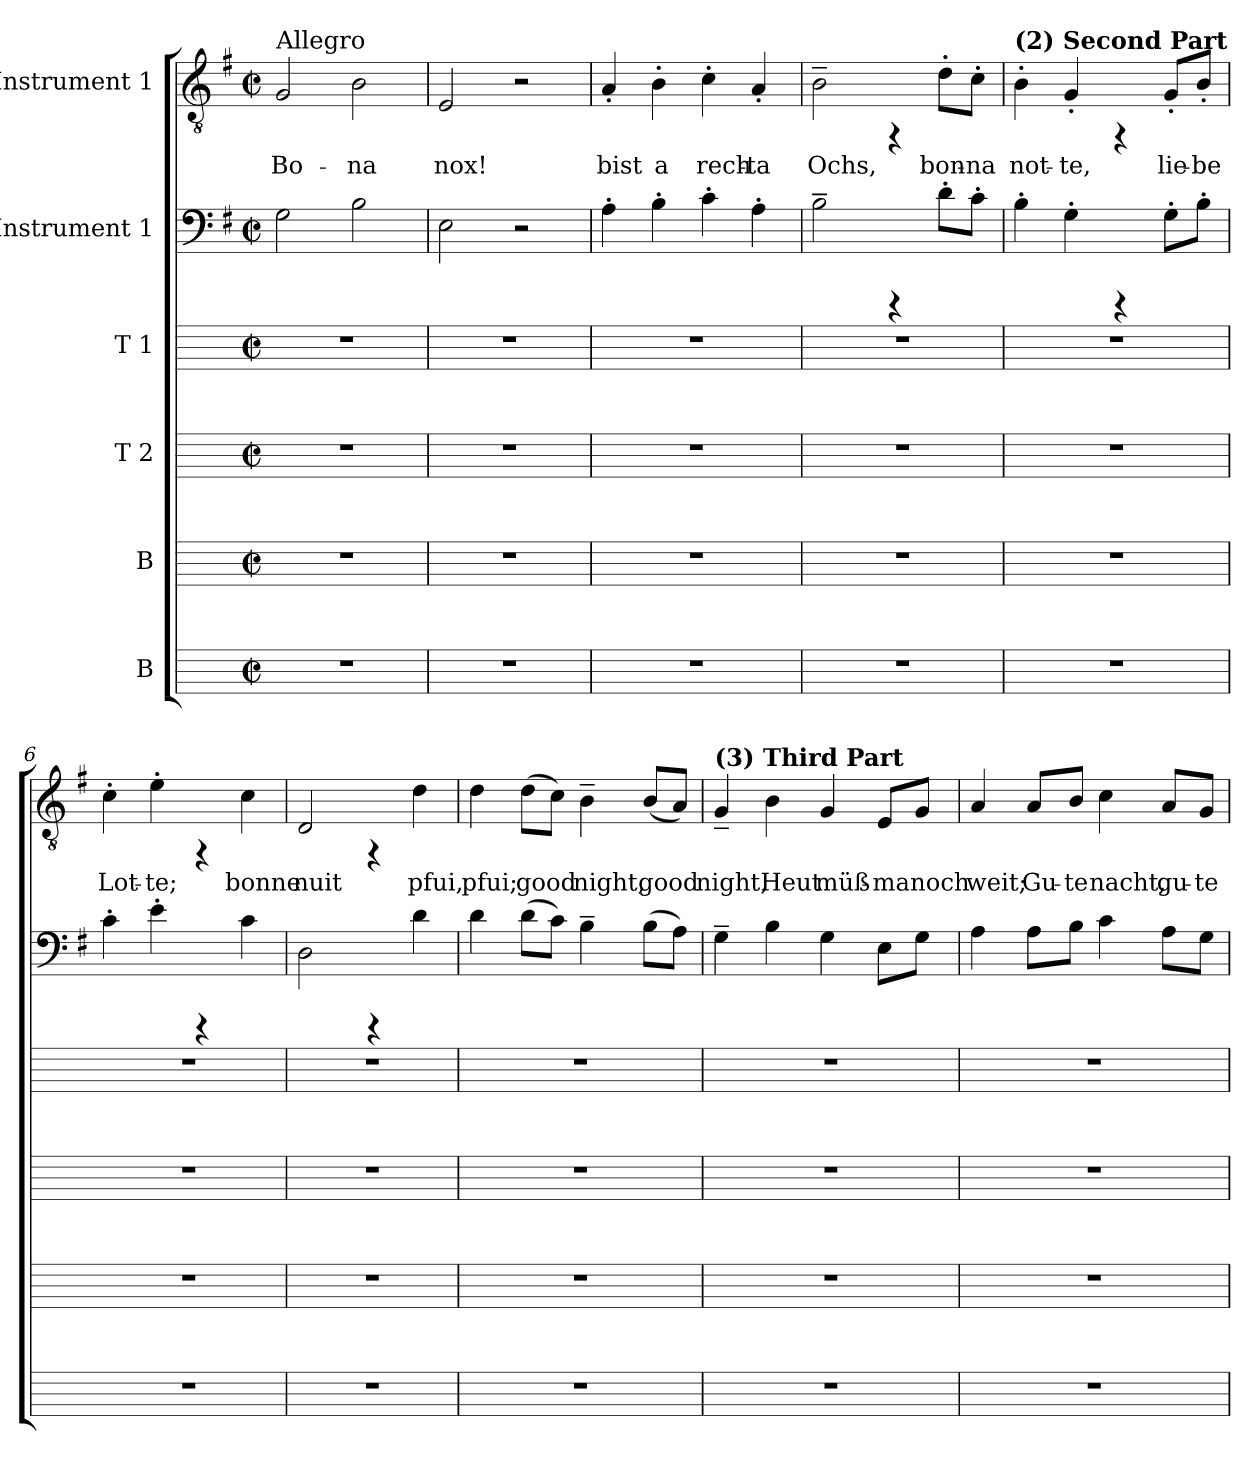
**kern	**kern	**kern	**kern	**kern	**kern	**text
*part6	*part5	*part4	*part3	*part2	*part1	*part1
*staff6	*staff5	*staff4	*staff3	*staff2	*staff1	*staff1
*I"B	*I"B	*I"T 2	*I"T 1	*I"Instrument 1	*I"Instrument 1	*
!!LO:PB:g=z
*stria5	*stria5	*stria5	*stria5	*stria5	*stria5	*
*	*	*	*	*clefF4	*clefGv2	*
*k[]	*k[]	*k[]	*k[]	*k[f#]	*k[f#]	*
*C:	*C:	*C:	*C:	*G:	*G:	*
*M2/2	*M2/2	*M2/2	*M2/2	*M2/2	*M2/2	*
*met(c|)	*met(c|)	*met(c|)	*met(c|)	*met(c|)	*met(c|)	*
=1	=1	=1	=1	=1	=1	=1
!	!	!	!	!	!LO:TX:a:t=Allegro	!
!	!	!	!	!	!	!LO:LY:b:cj
1r	1r	1r	1r	2G\	2G/	Bo-
!	!	!	!	!	!	!LO:LY:b:cj
.	.	.	.	2B\	2B\	-na
=2	=2	=2	=2	=2	=2	=2
!	!	!	!	!	!	!LO:LY:b:cj
1r	1r	1r	1r	2E\	2E/	nox!
.	.	.	.	2r	2r	.
=3	=3	=3	=3	=3	=3	=3
!	!	!	!	!	!	!LO:LY:b:cj
1r	1r	1r	1r	4A'>\	4A'</	bist
!	!	!	!	!	!	!LO:LY:b:cj
.	.	.	.	4B'>\	4B'>\	a
!	!	!	!	!	!	!LO:LY:b:cj
.	.	.	.	4c'>\	4c'>\	rech-
!	!	!	!	!	!	!LO:LY:b:cj
.	.	.	.	4A'>\	4A'</	-ta
=4	=4	=4	=4	=4	=4	=4
!	!	!	!	!	!	!LO:LY:b:cj
1r	1r	1r	1r	2B~>\	2B~>\	Ochs,
.	.	.	.	4rCCC	4rFF	.
!	!	!	!	!	!	!LO:LY:b:cj
.	.	.	.	8d'>\L	8d'>\L	bon-
!	!	!	!	!	!	!LO:LY:b:cj
.	.	.	.	8c'>\J	8c'>\J	-na
!!LO:LB:g=z
=5	=5	=5	=5	=5	=5	=5
!	!	!	!	!	!LO:TX:a:B:t=(2) Second Part	!
!	!	!	!	!	!	!LO:LY:b:cj
1r	1r	1r	1r	4B'>\	4B'>\	not-
!	!	!	!	!	!	!LO:LY:b:cj
.	.	.	.	4G'>\	4G'</	-te,
.	.	.	.	4rCCC	4rFF	.
!	!	!	!	!	!	!LO:LY:b:cj
.	.	.	.	8G'>\L	8G'</L	lie-
!	!	!	!	!	!	!LO:LY:b:cj
.	.	.	.	8B'>\J	8B'</J	-be
=6	=6	=6	=6	=6	=6	=6
!	!	!	!	!	!	!LO:LY:b:cj
1r	1r	1r	1r	4c'>\	4c'>\	Lot-
!	!	!	!	!	!	!LO:LY:b:cj
.	.	.	.	4e'>\	4e'>\	-te;
.	.	.	.	4rCCC	4rFF	.
!	!	!	!	!	!	!LO:LY:b:cj
.	.	.	.	4c\	4c\	bonne
=7	=7	=7	=7	=7	=7	=7
!	!	!	!	!	!	!LO:LY:b:cj
1r	1r	1r	1r	2D\	2D/	nuit
.	.	.	.	4rCCC	4rFF	.
!	!	!	!	!	!	!LO:LY:b:cj
.	.	.	.	4d\	4d\	pfui,
=8	=8	=8	=8	=8	=8	=8
!	!	!	!	!	!	!LO:LY:b:cj
1r	1r	1r	1r	4d\	4d\	pfui;
!	!	!	!	!	!	!LO:LY:b:cj
.	.	.	.	(>8d\L	(>8d\L	good
!	!	!	!	!	!	!LO:LY:b:cj
.	.	.	.	8c\J)	8c\J)	.
!	!	!	!	!	!	!LO:LY:b:cj
.	.	.	.	4B~>\	4B~>\	night,
!	!	!	!	!	!	!LO:LY:b:cj
.	.	.	.	(>8B\L	(<8B/L	good
!	!	!	!	!	!	!LO:LY:b:cj
.	.	.	.	8A\J)	8A/J)	.
!!LO:LB:g=z
=9	=9	=9	=9	=9	=9	=9
!	!	!	!	!	!LO:TX:a:B:t=(3) Third Part	!
!	!	!	!	!	!	!LO:LY:b:cj
1r	1r	1r	1r	4G~>\	4G~</	night,
!	!	!	!	!	!	!LO:LY:b:cj
.	.	.	.	4B\	4B\	Heut
!	!	!	!	!	!	!LO:LY:b:cj
.	.	.	.	4G\	4G/	müß-
!	!	!	!	!	!	!LO:LY:b:cj
.	.	.	.	8E\L	8E/L	-ma
!	!	!	!	!	!	!LO:LY:b:cj
.	.	.	.	8G\J	8G/J	noch
=10	=10	=10	=10	=10	=10	=10
!	!	!	!	!	!	!LO:LY:b:cj
1r	1r	1r	1r	4A\	4A/	weit;
!	!	!	!	!	!	!LO:LY:b:cj
.	.	.	.	8A\L	8A/L	Gu-
!	!	!	!	!	!	!LO:LY:b:cj
.	.	.	.	8B\J	8B/J	-te
!	!	!	!	!	!	!LO:LY:b:cj
.	.	.	.	4c\	4c\	nacht,
!	!	!	!	!	!	!LO:LY:b:cj
.	.	.	.	8A\L	8A/L	gu-
!	!	!	!	!	!	!LO:LY:b:cj
.	.	.	.	8G\J	8G/J	-te
=	=	=	=	=	=	=
*-	*-	*-	*-	*-	*-	*-
